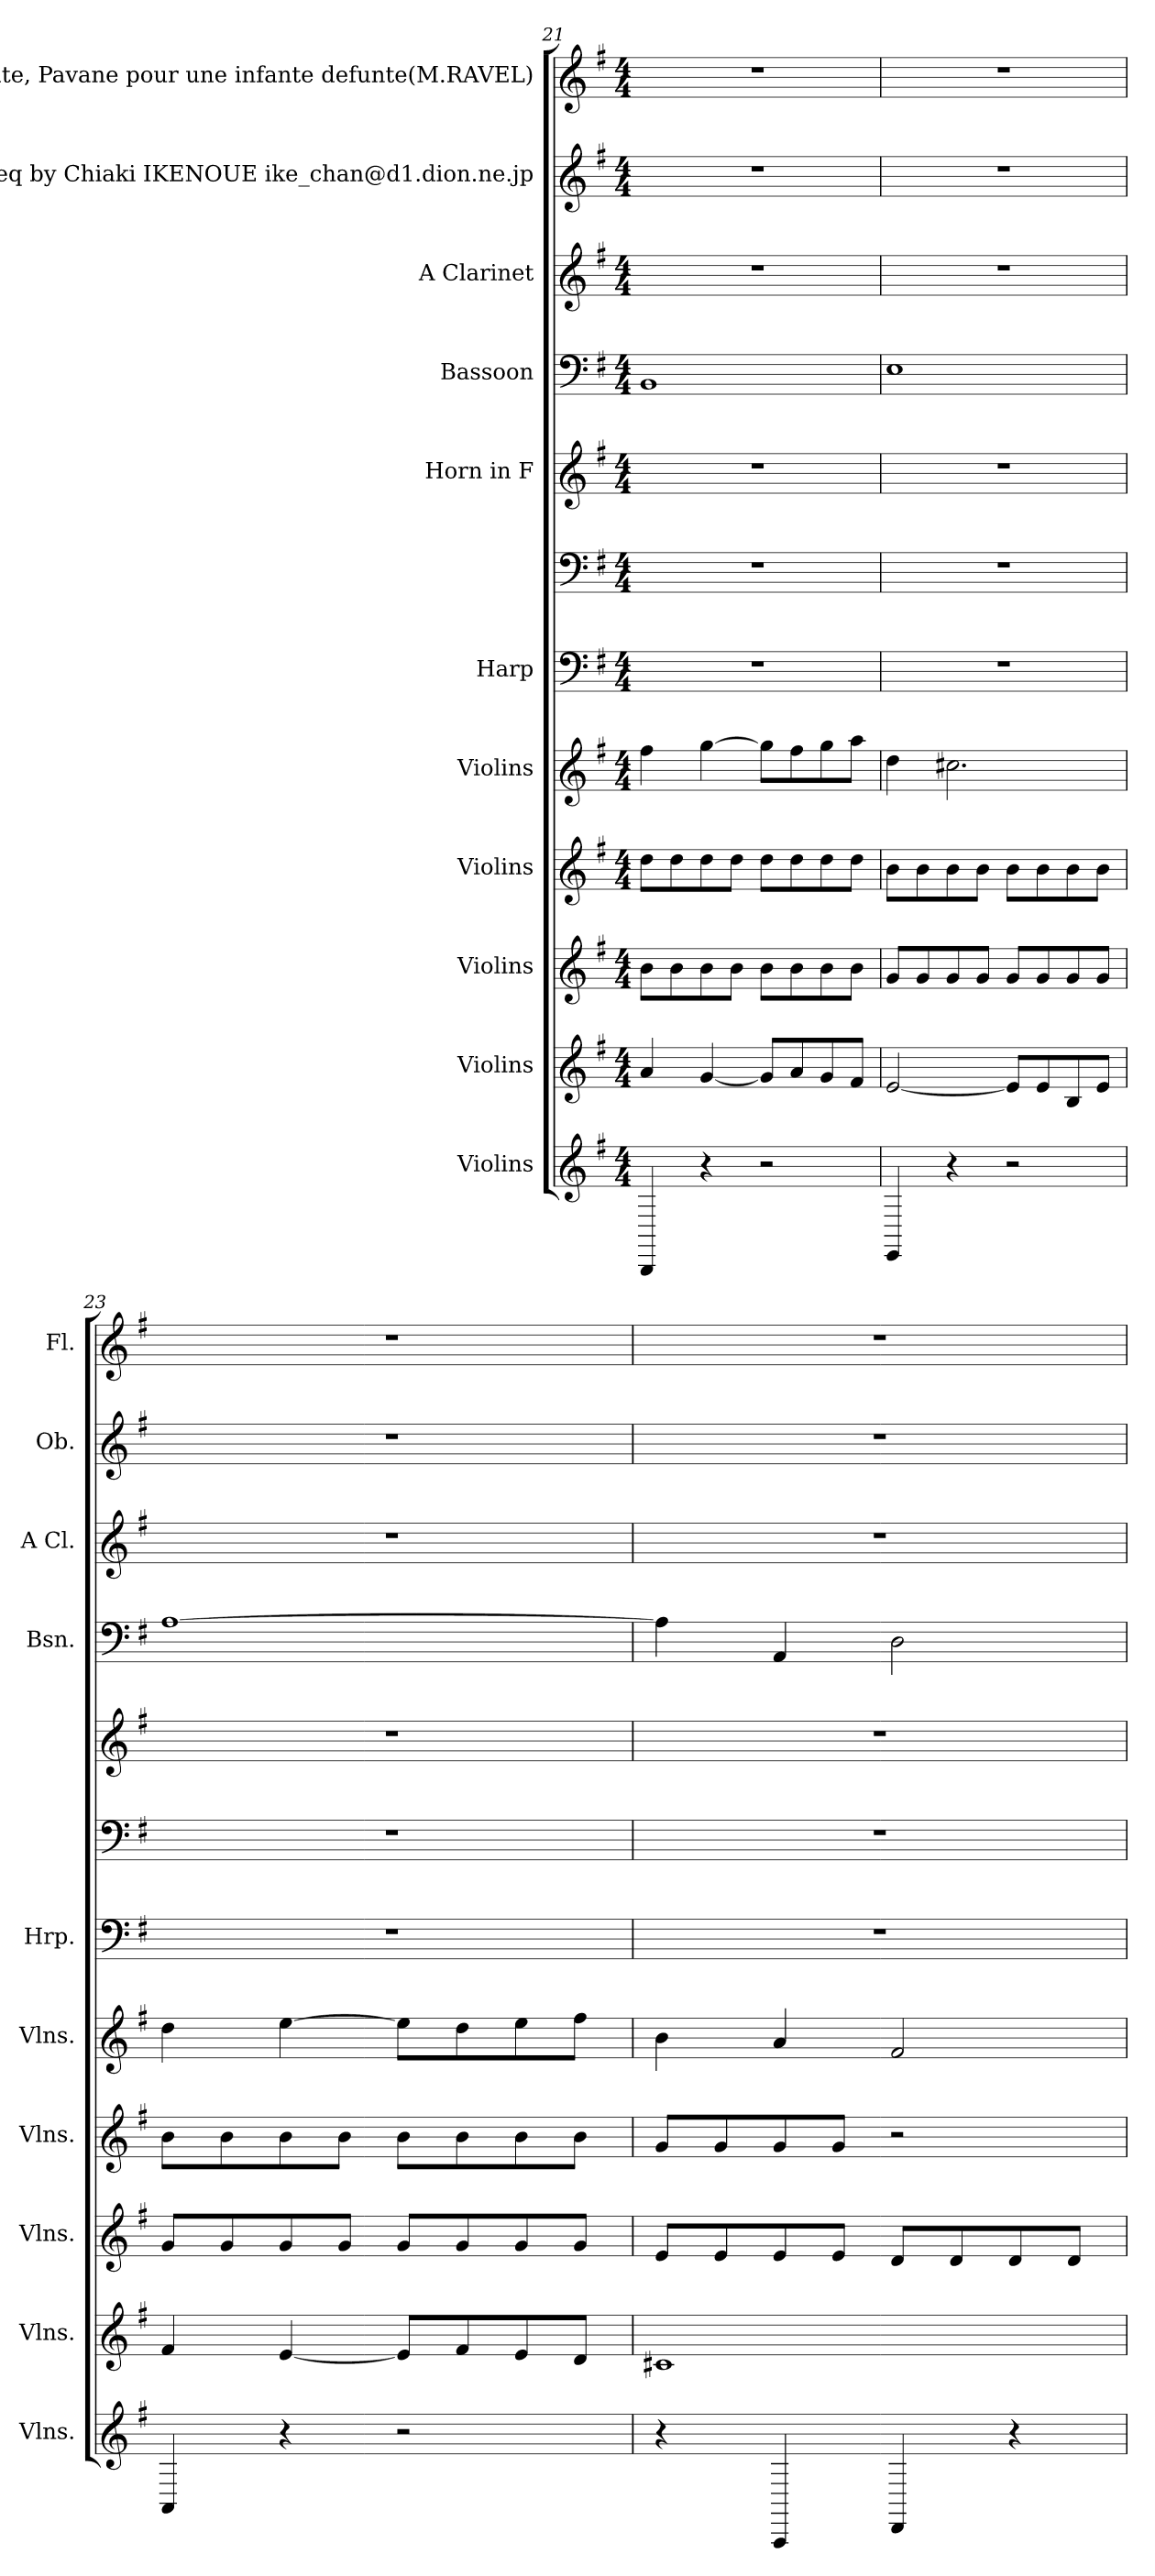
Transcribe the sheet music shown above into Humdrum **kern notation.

**kern	**kern	**kern	**kern	**kern	**kern	**kern	**kern	**kern	**kern	**kern	**kern
*part11	*part10	*part9	*part8	*part7	*part6	*part6	*part5	*part4	*part3	*part2	*part1
*staff12	*staff11	*staff10	*staff9	*staff8	*staff7	*staff6	*staff5	*staff4	*staff3	*staff2	*staff1
*I"Violins	*I"Violins	*I"Violins	*I"Violins	*I"Violins	*I"Harp	*	*I"Horn in F	*I"Bassoon	*I"A Clarinet	*I"Oboe, seq by Chiaki IKENOUE ike_chan@d1.dion.ne.jp	*I"Flute, Pavane pour une infante defunte(M.RAVEL)
*I'Vlns.	*I'Vlns.	*I'Vlns.	*I'Vlns.	*I'Vlns.	*I'Hrp.	*	*	*I'Bsn.	*I'A Cl.	*I'Ob.	*I'Fl.
*clefG2	*clefG2	*clefG2	*clefG2	*clefG2	*clefF4	*clefF4	*clefG2	*clefF4	*clefG2	*clefG2	*clefG2
*	*	*	*	*	*	*	*ITrd4c7	*	*ITrd2c3	*	*
*k[f#]	*k[f#]	*k[f#]	*k[f#]	*k[f#]	*k[f#]	*k[f#]	*k[]	*k[f#]	*k[f#c#g#d#]	*k[f#]	*k[f#]
*M4/4	*M4/4	*M4/4	*M4/4	*M4/4	*M4/4	*M4/4	*M4/4	*M4/4	*M4/4	*M4/4	*M4/4
=21	=21	=21	=21	=21	=21	=21	=21	=21	=21	=21	=21
4BBB/	4a/	8b\L	8dd\L	4ff#\	1r	1r	1r	1BB	1r	1r	1r
.	.	8b\	8dd\	.	.	.	.	.	.	.	.
4r	[4g/	8b\	8dd\	[4gg\	.	.	.	.	.	.	.
.	.	8b\J	8dd\J	.	.	.	.	.	.	.	.
2r	8g/L]	8b\L	8dd\L	8gg\L]	.	.	.	.	.	.	.
.	8a/	8b\	8dd\	8ff#\	.	.	.	.	.	.	.
.	8g/	8b\	8dd\	8gg\	.	.	.	.	.	.	.
.	8f#/J	8b\J	8dd\J	8aa\J	.	.	.	.	.	.	.
=22	=22	=22	=22	=22	=22	=22	=22	=22	=22	=22	=22
4EE/	[2e/	8g/L	8b\L	4dd\	1r	1r	1r	1E	1r	1r	1r
.	.	8g/	8b\	.	.	.	.	.	.	.	.
4r	.	8g/	8b\	2.cc#X\	.	.	.	.	.	.	.
.	.	8g/J	8b\J	.	.	.	.	.	.	.	.
2r	8e/L]	8g/L	8b\L	.	.	.	.	.	.	.	.
.	8e/	8g/	8b\	.	.	.	.	.	.	.	.
.	8B/	8g/	8b\	.	.	.	.	.	.	.	.
.	8e/J	8g/J	8b\J	.	.	.	.	.	.	.	.
!!LO:PB:g=z
=23	=23	=23	=23	=23	=23	=23	=23	=23	=23	=23	=23
4AA/	4f#/	8g/L	8b\L	4dd\	1r	1r	1r	[1A	1r	1r	1r
.	.	8g/	8b\	.	.	.	.	.	.	.	.
4r	[4e/	8g/	8b\	[4ee\	.	.	.	.	.	.	.
.	.	8g/J	8b\J	.	.	.	.	.	.	.	.
2r	8e/L]	8g/L	8b\L	8ee\L]	.	.	.	.	.	.	.
.	8f#/	8g/	8b\	8dd\	.	.	.	.	.	.	.
.	8e/	8g/	8b\	8ee\	.	.	.	.	.	.	.
.	8d/J	8g/J	8b\J	8ff#\J	.	.	.	.	.	.	.
=24	=24	=24	=24	=24	=24	=24	=24	=24	=24	=24	=24
4r	1c#X	8e/L	8g/L	4b\	1r	1r	1r	4A\]	1r	1r	1r
.	.	8e/	8g/	.	.	.	.	.	.	.	.
4AAA/	.	8e/	8g/	4a/	.	.	.	4AA/	.	.	.
.	.	8e/J	8g/J	.	.	.	.	.	.	.	.
4DD/	.	8d/L	2r	2f#/	.	.	.	2D\	.	.	.
.	.	8d/	.	.	.	.	.	.	.	.	.
4r	.	8d/	.	.	.	.	.	.	.	.	.
.	.	8d/J	.	.	.	.	.	.	.	.	.
=	=	=	=	=	=	=	=	=	=	=	=
*-	*-	*-	*-	*-	*-	*-	*-	*-	*-	*-	*-
